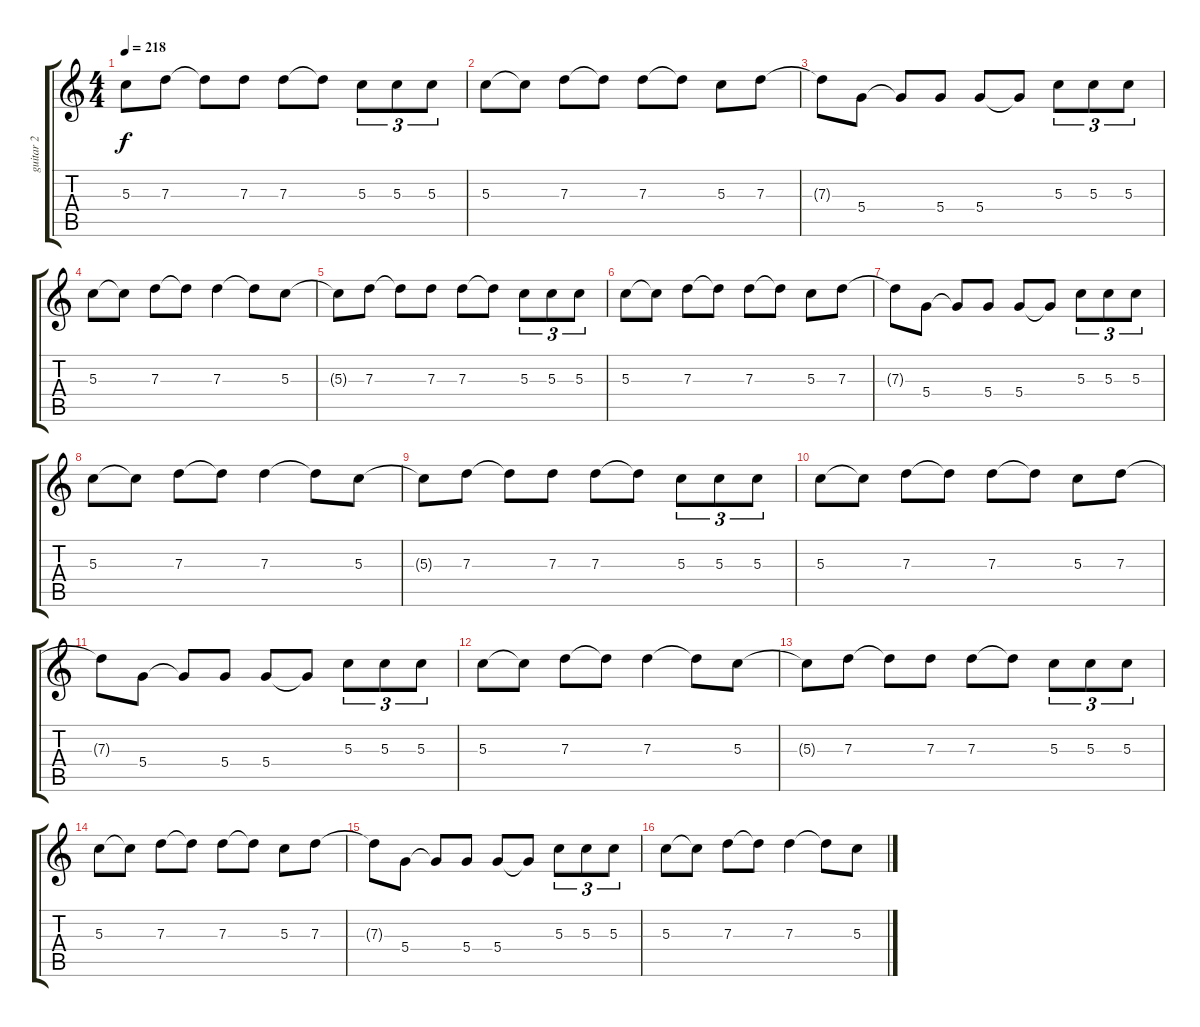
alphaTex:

\track ("guitar 2" "guitar 2") {instrument electricguitarmuted}
\staff {score tabs}
\tuning (E4 B3 G3 D3 A2 E2) {hide}
\ts (4 4)
\tempo 218
\clef g2
\ks c
5.3{t}.8{dy f} 7.3.8 7.3{t}.8 7.3.8 7.3.8 7.3{t}.8 5.3.8{tu (3 2)} 5.3.8{tu (3 2)} 5.3.8{tu (3 2)} |
5.3.8 5.3{t}.8 7.3.8 7.3{t}.8 7.3.8 7.3{t}.8 5.3.8 7.3.8 |
7.3{t}.8 5.4.8 5.4{t}.8 5.4.8 5.4.8 5.4{t}.8 5.3.8{tu (3 2)} 5.3.8{tu (3 2)} 5.3.8{tu (3 2)} |
5.3.8 5.3{t}.8 7.3.8 7.3{t}.8 7.3.4 7.3{t}.8 5.3.8 |
5.3{t}.8 7.3.8 7.3{t}.8 7.3.8 7.3.8 7.3{t}.8 5.3.8{tu (3 2)} 5.3.8{tu (3 2)} 5.3.8{tu (3 2)} |
5.3.8 5.3{t}.8 7.3.8 7.3{t}.8 7.3.8 7.3{t}.8 5.3.8 7.3.8 |
7.3{t}.8 5.4.8 5.4{t}.8 5.4.8 5.4.8 5.4{t}.8 5.3.8{tu (3 2)} 5.3.8{tu (3 2)} 5.3.8{tu (3 2)} |
5.3.8 5.3{t}.8 7.3.8 7.3{t}.8 7.3.4 7.3{t}.8 5.3.8 |
5.3{t}.8 7.3.8 7.3{t}.8 7.3.8 7.3.8 7.3{t}.8 5.3.8{tu (3 2)} 5.3.8{tu (3 2)} 5.3.8{tu (3 2)} |
5.3.8 5.3{t}.8 7.3.8 7.3{t}.8 7.3.8 7.3{t}.8 5.3.8 7.3.8 |
7.3{t}.8 5.4.8 5.4{t}.8 5.4.8 5.4.8 5.4{t}.8 5.3.8{tu (3 2)} 5.3.8{tu (3 2)} 5.3.8{tu (3 2)} |
5.3.8 5.3{t}.8 7.3.8 7.3{t}.8 7.3.4 7.3{t}.8 5.3.8 |
5.3{t}.8 7.3.8 7.3{t}.8 7.3.8 7.3.8 7.3{t}.8 5.3.8{tu (3 2)} 5.3.8{tu (3 2)} 5.3.8{tu (3 2)} |
5.3.8 5.3{t}.8 7.3.8 7.3{t}.8 7.3.8 7.3{t}.8 5.3.8 7.3.8 |
7.3{t}.8 5.4.8 5.4{t}.8 5.4.8 5.4.8 5.4{t}.8 5.3.8{tu (3 2)} 5.3.8{tu (3 2)} 5.3.8{tu (3 2)} |
5.3.8 5.3{t}.8 7.3.8 7.3{t}.8 7.3.4 7.3{t}.8 5.3.8
